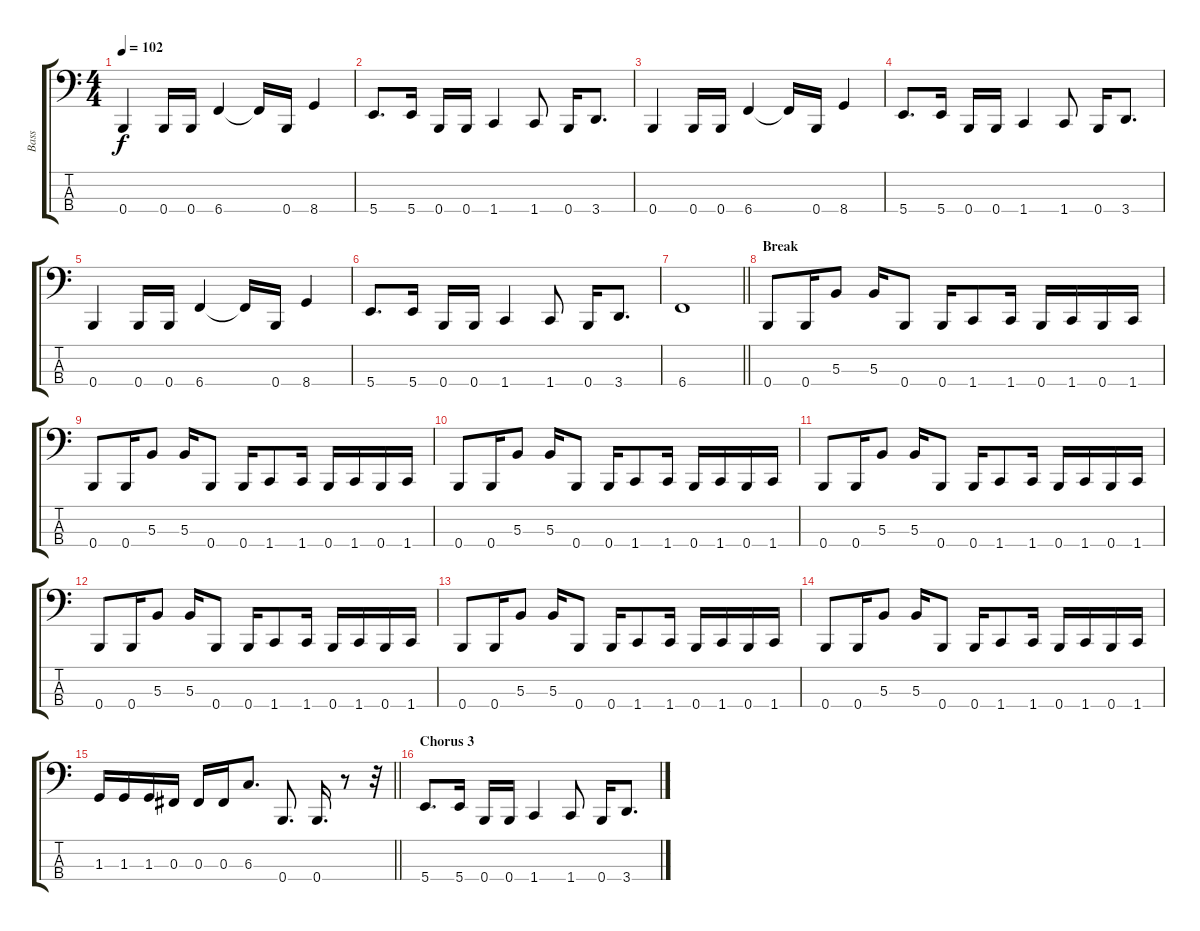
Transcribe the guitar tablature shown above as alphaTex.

\track ("Bass" "Bass") {instrument electricbasspick}
\staff {score tabs}
\tuning (E2 B1 Gb1 B0) {hide}
\ts (4 4)
\tempo 102
\clef f4
\ks c
0.4.4{dy f} 0.4.16 0.4.16 6.4.4 6.4{t}.16 0.4.16 8.4.4 |
5.4.8{d} 5.4.16 0.4.16 0.4.16 1.4.4 1.4.8 0.4.16 3.4.8{d} |
0.4.4 0.4.16 0.4.16 6.4.4 6.4{t}.16 0.4.16 8.4.4 |
5.4.8{d} 5.4.16 0.4.16 0.4.16 1.4.4 1.4.8 0.4.16 3.4.8{d} |
0.4.4 0.4.16 0.4.16 6.4.4 6.4{t}.16 0.4.16 8.4.4 |
5.4.8{d} 5.4.16 0.4.16 0.4.16 1.4.4 1.4.8 0.4.16 3.4.8{d} |
\barLineRight lightlight
6.4.1 |
\section ("" "Break")
0.4.8 0.4.16 5.3.8 5.3.16 0.4.8 0.4.16 1.4.8 1.4.16 0.4.16 1.4.16 0.4.16 1.4.16 |
0.4.8 0.4.16 5.3.8 5.3.16 0.4.8 0.4.16 1.4.8 1.4.16 0.4.16 1.4.16 0.4.16 1.4.16 |
0.4.8 0.4.16 5.3.8 5.3.16 0.4.8 0.4.16 1.4.8 1.4.16 0.4.16 1.4.16 0.4.16 1.4.16 |
0.4.8 0.4.16 5.3.8 5.3.16 0.4.8 0.4.16 1.4.8 1.4.16 0.4.16 1.4.16 0.4.16 1.4.16 |
0.4.8 0.4.16 5.3.8 5.3.16 0.4.8 0.4.16 1.4.8 1.4.16 0.4.16 1.4.16 0.4.16 1.4.16 |
0.4.8 0.4.16 5.3.8 5.3.16 0.4.8 0.4.16 1.4.8 1.4.16 0.4.16 1.4.16 0.4.16 1.4.16 |
0.4.8 0.4.16 5.3.8 5.3.16 0.4.8 0.4.16 1.4.8 1.4.16 0.4.16 1.4.16 0.4.16 1.4.16 |
\barLineRight lightlight
1.3.16 1.3.16 1.3.16 0.3.16 0.3.16 0.3.16 6.3.8{d} 0.4.8{d} 0.4.16{d} r.8 r.32 |
\section ("" "Chorus 3")
5.4.8{d} 5.4.16 0.4.16 0.4.16 1.4.4 1.4.8 0.4.16 3.4.8{d}
